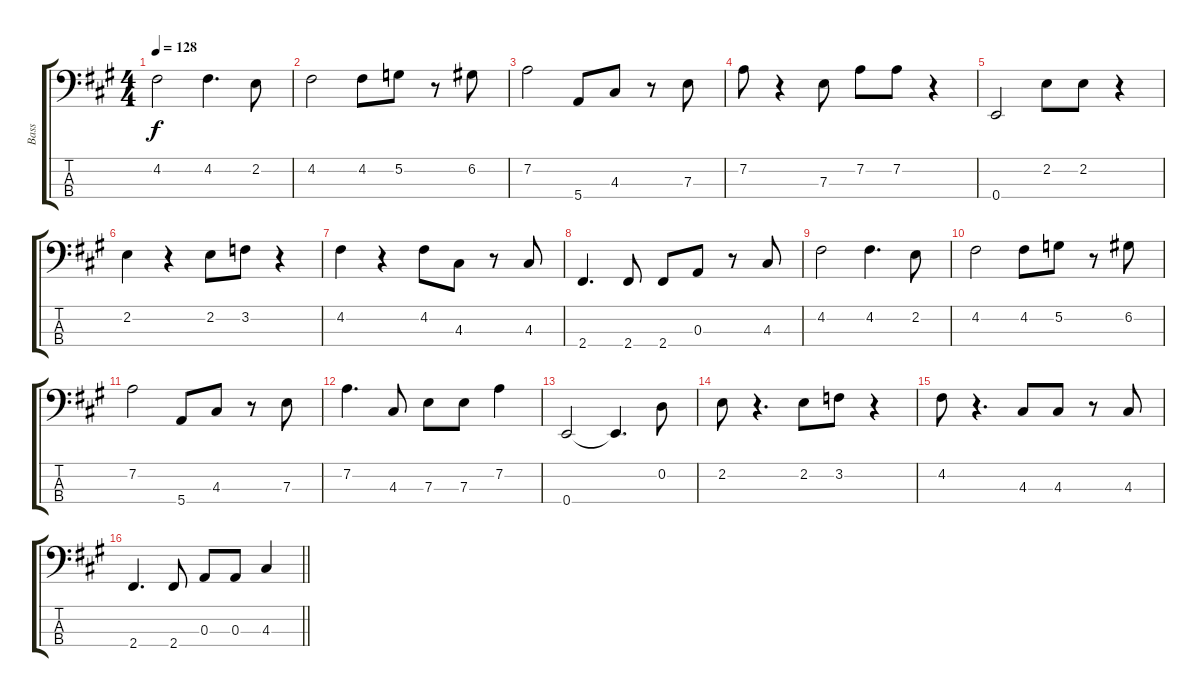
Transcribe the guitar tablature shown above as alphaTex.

\track ("Bass" "Bass") {instrument electricbassfinger}
\staff {score tabs}
\tuning (G2 D2 A1 E1) {hide}
\ts (4 4)
\tempo 128
\clef f4
\ks f#minor
4.2.2{dy f} 4.2.4{d} 2.2.8 |
4.2.2 4.2.8 5.2.8 r.8 6.2.8 |
7.2.2 5.4.8 4.3.8 r.8 7.3.8 |
7.2.8 r.4 7.3.8 7.2.8 7.2.8 r.4 |
0.4.2 2.2.8 2.2.8 r.4 |
2.2.4 r.4 2.2.8 3.2.8 r.4 |
4.2.4 r.4 4.2.8 4.3.8 r.8 4.3.8 |
2.4.4{d} 2.4.8 2.4.8 0.3.8 r.8 4.3.8 |
4.2.2 4.2.4{d} 2.2.8 |
4.2.2 4.2.8 5.2.8 r.8 6.2.8 |
7.2.2 5.4.8 4.3.8 r.8 7.3.8 |
7.2.4{d} 4.3.8 7.3.8 7.3.8 7.2.4 |
0.4.2 0.4{t}.4{d} 0.2.8 |
2.2.8 r.4{d} 2.2.8 3.2.8 r.4 |
4.2.8 r.4{d} 4.3.8 4.3.8 r.8 4.3.8 |
\barLineRight lightlight
2.4.4{d} 2.4.8 0.3.8 0.3.8 4.3.4
